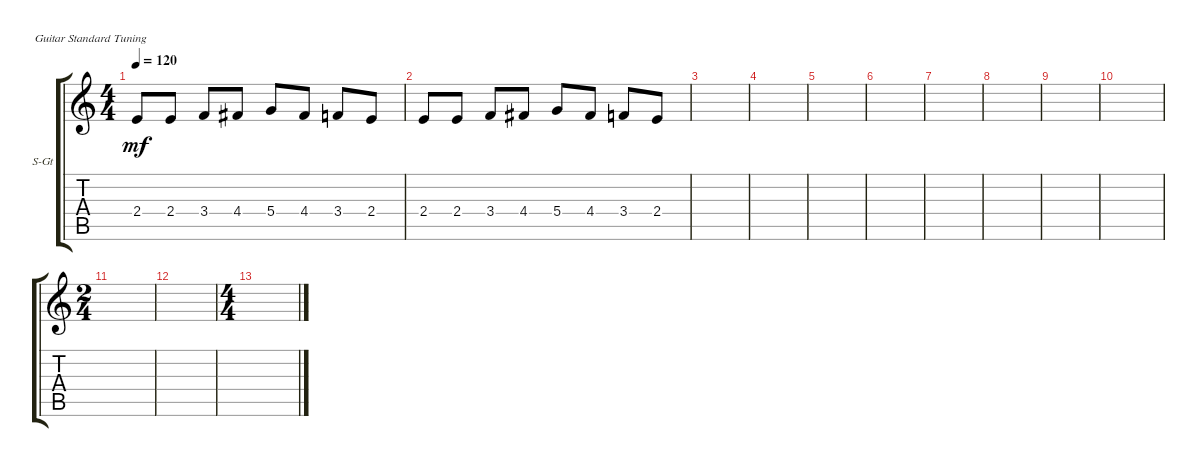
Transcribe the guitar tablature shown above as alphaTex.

\defaultSystemsLayout 4
\bracketExtendMode groupsimilarinstruments
\firstSystemTrackNameOrientation horizontal
\otherSystemsTrackNameOrientation horizontal
\track ("Steel Guitar" "S-Gt") {instrument acousticguitarsteel}
\staff {score tabs}
\tuning (E4 B3 G3 D3 A2 E2)
\ts (4 4)
\tempo 120
\clef g2
\scale
0.333333
\ks c
2.4.8{dy mf} 2.4.8 3.4.8 4.4.8 5.4.8 4.4.8 3.4.8 2.4.8 |
\scale
0.333333 2.4.8 2.4.8 3.4.8 4.4.8 5.4.8 4.4.8 3.4.8 2.4.8 |
\scale
0.333333 |
\scale
0.333333 |
\scale
0.333333 |
\scale
0.333333 |
\scale
0.333333 |
\scale
0.333333 |
\scale
0.257261 |
\scale
0.257261 |
\ts (2 4)
\scale
0.485477 |
\scale
0.245059 |
\ts (4 4)
\scale
0.462451 |
\scale
0.29249 |
\scale
0.322917 |
\scale
0.322917
